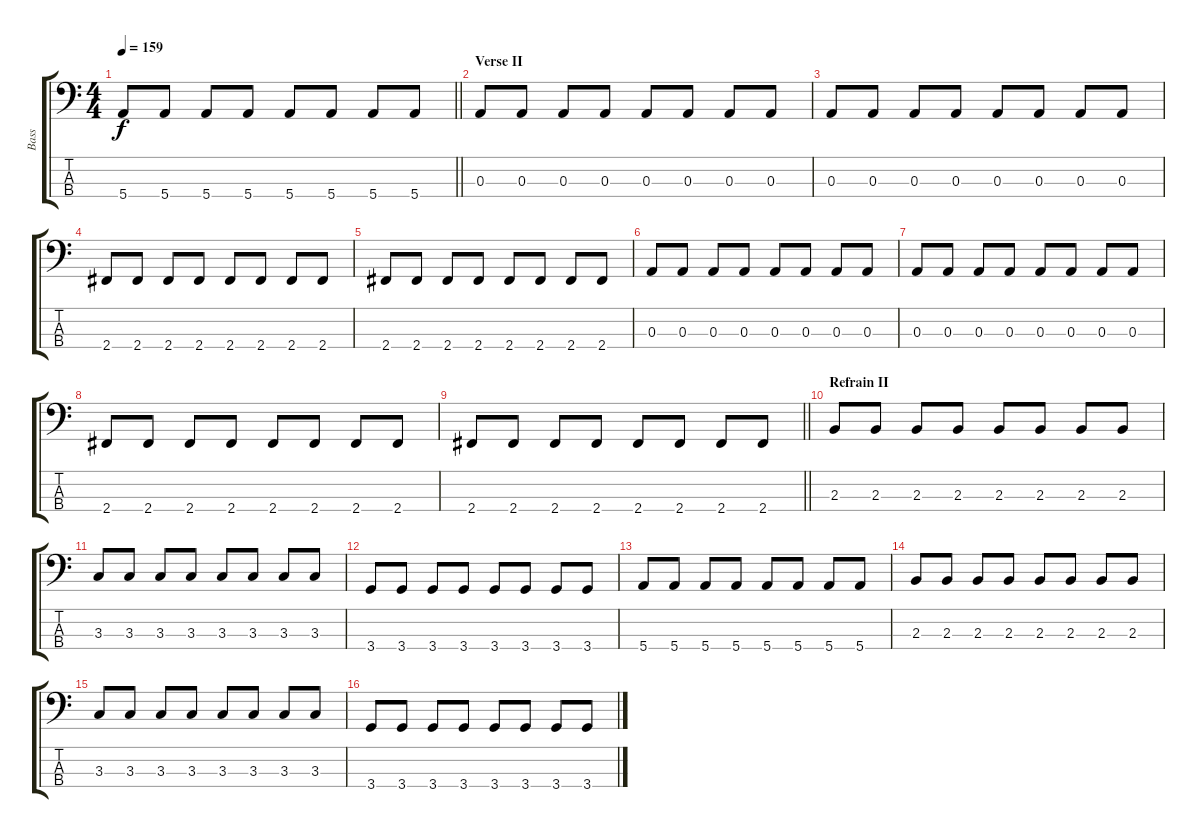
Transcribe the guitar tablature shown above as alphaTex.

\track ("Bass" "Bass") {instrument electricbasspick}
\staff {score tabs}
\tuning (G2 D2 A1 E1) {hide}
\ts (4 4)
\tempo 159
\clef f4
\barLineRight lightlight
\ks c
5.4.8{dy f} 5.4.8 5.4.8 5.4.8 5.4.8 5.4.8 5.4.8 5.4.8 |
\section ("" "Verse II")
0.3.8 0.3.8 0.3.8 0.3.8 0.3.8 0.3.8 0.3.8 0.3.8 |
0.3.8 0.3.8 0.3.8 0.3.8 0.3.8 0.3.8 0.3.8 0.3.8 |
2.4.8 2.4.8 2.4.8 2.4.8 2.4.8 2.4.8 2.4.8 2.4.8 |
2.4.8 2.4.8 2.4.8 2.4.8 2.4.8 2.4.8 2.4.8 2.4.8 |
0.3.8 0.3.8 0.3.8 0.3.8 0.3.8 0.3.8 0.3.8 0.3.8 |
0.3.8 0.3.8 0.3.8 0.3.8 0.3.8 0.3.8 0.3.8 0.3.8 |
2.4.8 2.4.8 2.4.8 2.4.8 2.4.8 2.4.8 2.4.8 2.4.8 |
\barLineRight lightlight
2.4.8 2.4.8 2.4.8 2.4.8 2.4.8 2.4.8 2.4.8 2.4.8 |
\section ("" "Refrain II")
2.3.8 2.3.8 2.3.8 2.3.8 2.3.8 2.3.8 2.3.8 2.3.8 |
3.3.8 3.3.8 3.3.8 3.3.8 3.3.8 3.3.8 3.3.8 3.3.8 |
3.4.8 3.4.8 3.4.8 3.4.8 3.4.8 3.4.8 3.4.8 3.4.8 |
5.4.8 5.4.8 5.4.8 5.4.8 5.4.8 5.4.8 5.4.8 5.4.8 |
2.3.8 2.3.8 2.3.8 2.3.8 2.3.8 2.3.8 2.3.8 2.3.8 |
3.3.8 3.3.8 3.3.8 3.3.8 3.3.8 3.3.8 3.3.8 3.3.8 |
3.4.8 3.4.8 3.4.8 3.4.8 3.4.8 3.4.8 3.4.8 3.4.8
